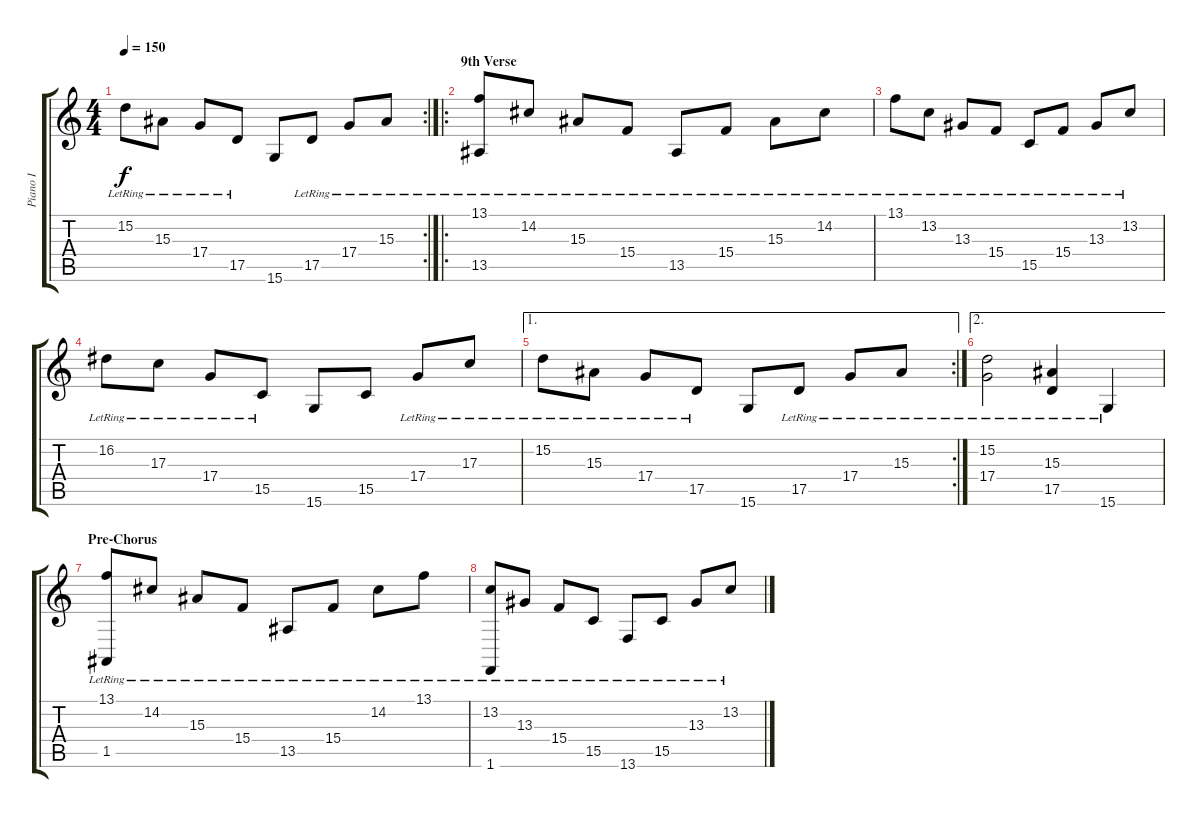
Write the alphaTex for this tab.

\track ("Piano I" "Piano I") {instrument acousticgrandpiano}
\staff {score tabs}
\tuning (E4 B3 G3 D3 A2 E2) {hide}
\rc 2
\ts (4 4)
\tempo 150
\clef g2
\ks c
15.2{lr}.8{dy f} 15.3{lr}.8 17.4{lr}.8 17.5{lr}.8 15.6.8 17.5{lr}.8 17.4{lr}.8 15.3{lr}.8 |
\ro
\section ("" "9th Verse")
(13.1{lr} 13.5{lr}).8{volume 14 balance 0} 14.2{lr}.8 15.3{lr}.8 15.4{lr}.8 13.5{lr}.8 15.4{lr}.8 15.3{lr}.8 14.2{lr}.8 |
13.1{lr}.8 13.2{lr}.8 13.3{lr}.8 15.4{lr}.8 15.5{lr}.8 15.4{lr}.8 13.3{lr}.8 13.2{lr}.8 |
16.2{lr}.8 17.3{lr}.8 17.4{lr}.8 15.5{lr}.8 15.6.8 15.5.8 17.4{lr}.8 17.3{lr}.8 |
\ae 1
\rc 2
15.2{lr}.8 15.3{lr}.8 17.4{lr}.8 17.5{lr}.8 15.6.8 17.5{lr}.8 17.4{lr}.8 15.3{lr}.8 |
\ae 2
(15.2{lr} 17.4{lr}).2 (15.3{lr} 17.5{lr}).4 15.6{lr}.4 |
\section ("" "Pre-Chorus")
(13.1{lr} 1.5{lr}).8 14.2{lr}.8 15.3{lr}.8 15.4{lr}.8 13.5{lr}.8 15.4{lr}.8 14.2{lr}.8 13.1{lr}.8 |
(13.2{lr} 1.6{lr}).8 13.3{lr}.8 15.4{lr}.8 15.5{lr}.8 13.6{lr}.8 15.5{lr}.8 13.3{lr}.8 13.2{lr}.8
